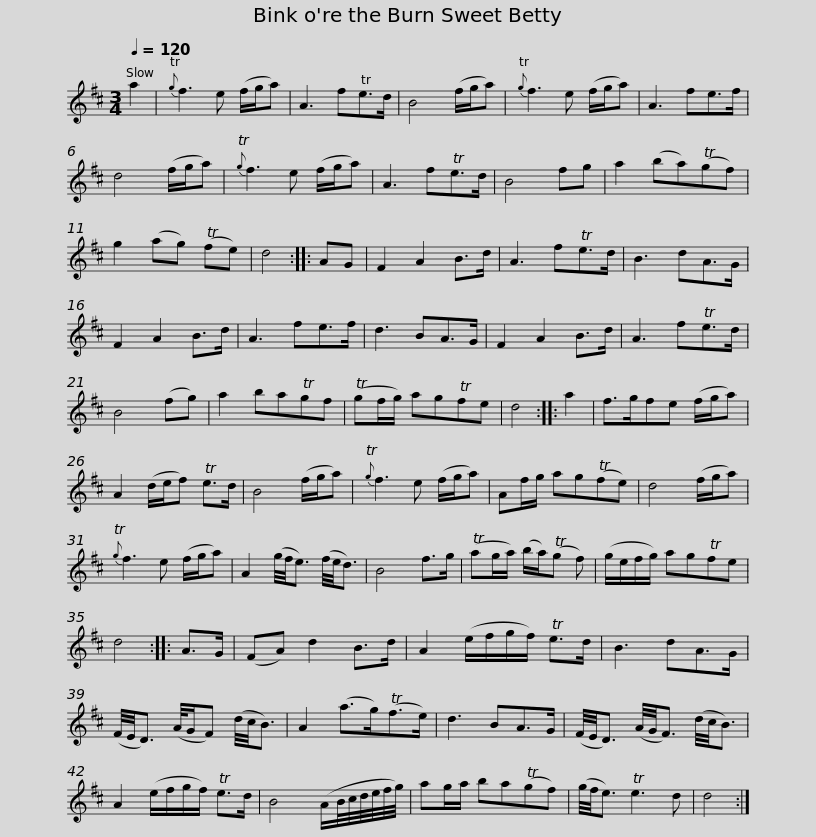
X:1
L:1/8
Q:1/4=120
M:3/4
I:linebreak $
K:D
V:1 treble
V:1
 a2 |{Tg} f3 e (f/g/a) | A3 fTe>d | B4 (f/g/a) |{Tg} f3 e (f/g/a) | %5
 A3 fe>f | d4 (f/g/a) |{Tg} f3 e (f/g/a) |$ A3 fTe>d | B4 fg | %10
 a2 (ba)(Tgf) | g2 (ag) (Tfe) | d4 :: AG | F2 A2 B>d | %15
 A3 fTe>d | B3 dA>G | F2 A2 B>d |$ A3 fe>f | d3 BA>G | %20
 F2 A2 B>d | A3 fTe>d | B4 (fg) | a2 baTgf | (Tgf/g/) agTfe | %25
 d4 :: a2 |$ f>gfe (f/g/a) | A2 (d/e/f) Te>d | B4 (f/g/a) | %30
{Tg} f3 e (f/g/a) | Af/g/ ag(Tfe) | d4 (f/g/a) |{Tg} f3 e (f/g/a) |$ A2 (g/4f/4e3/2) (f/4e/4d3/2) | %35
 B4 f>g | (Tag/a/) (b/a/)(Tg f) | (g/e/f/g/) agTfe | d4 :: A>G | %40
 (FA) d2 B>d |$ A2 (e/f/g/f/) Te>d | B3 dA>G | (F/4E/4D3/2) (A/4G/F) (d/4c/4B3/2) | A2 (a>g)(Tf>e) | %45
 d3 BA>G | (F/4E/4D3/2) (A/4G/4F3/2) (d/4c/4B3/2) |$ A2 (e/f/g/f/) Te>d | B4 (A/B/4c/4d/4e/4f/4g/4) | ag/a/ ba(Tgf) | %50
 (g/4f/4e3/2) Te3 d | d4 :| %52
